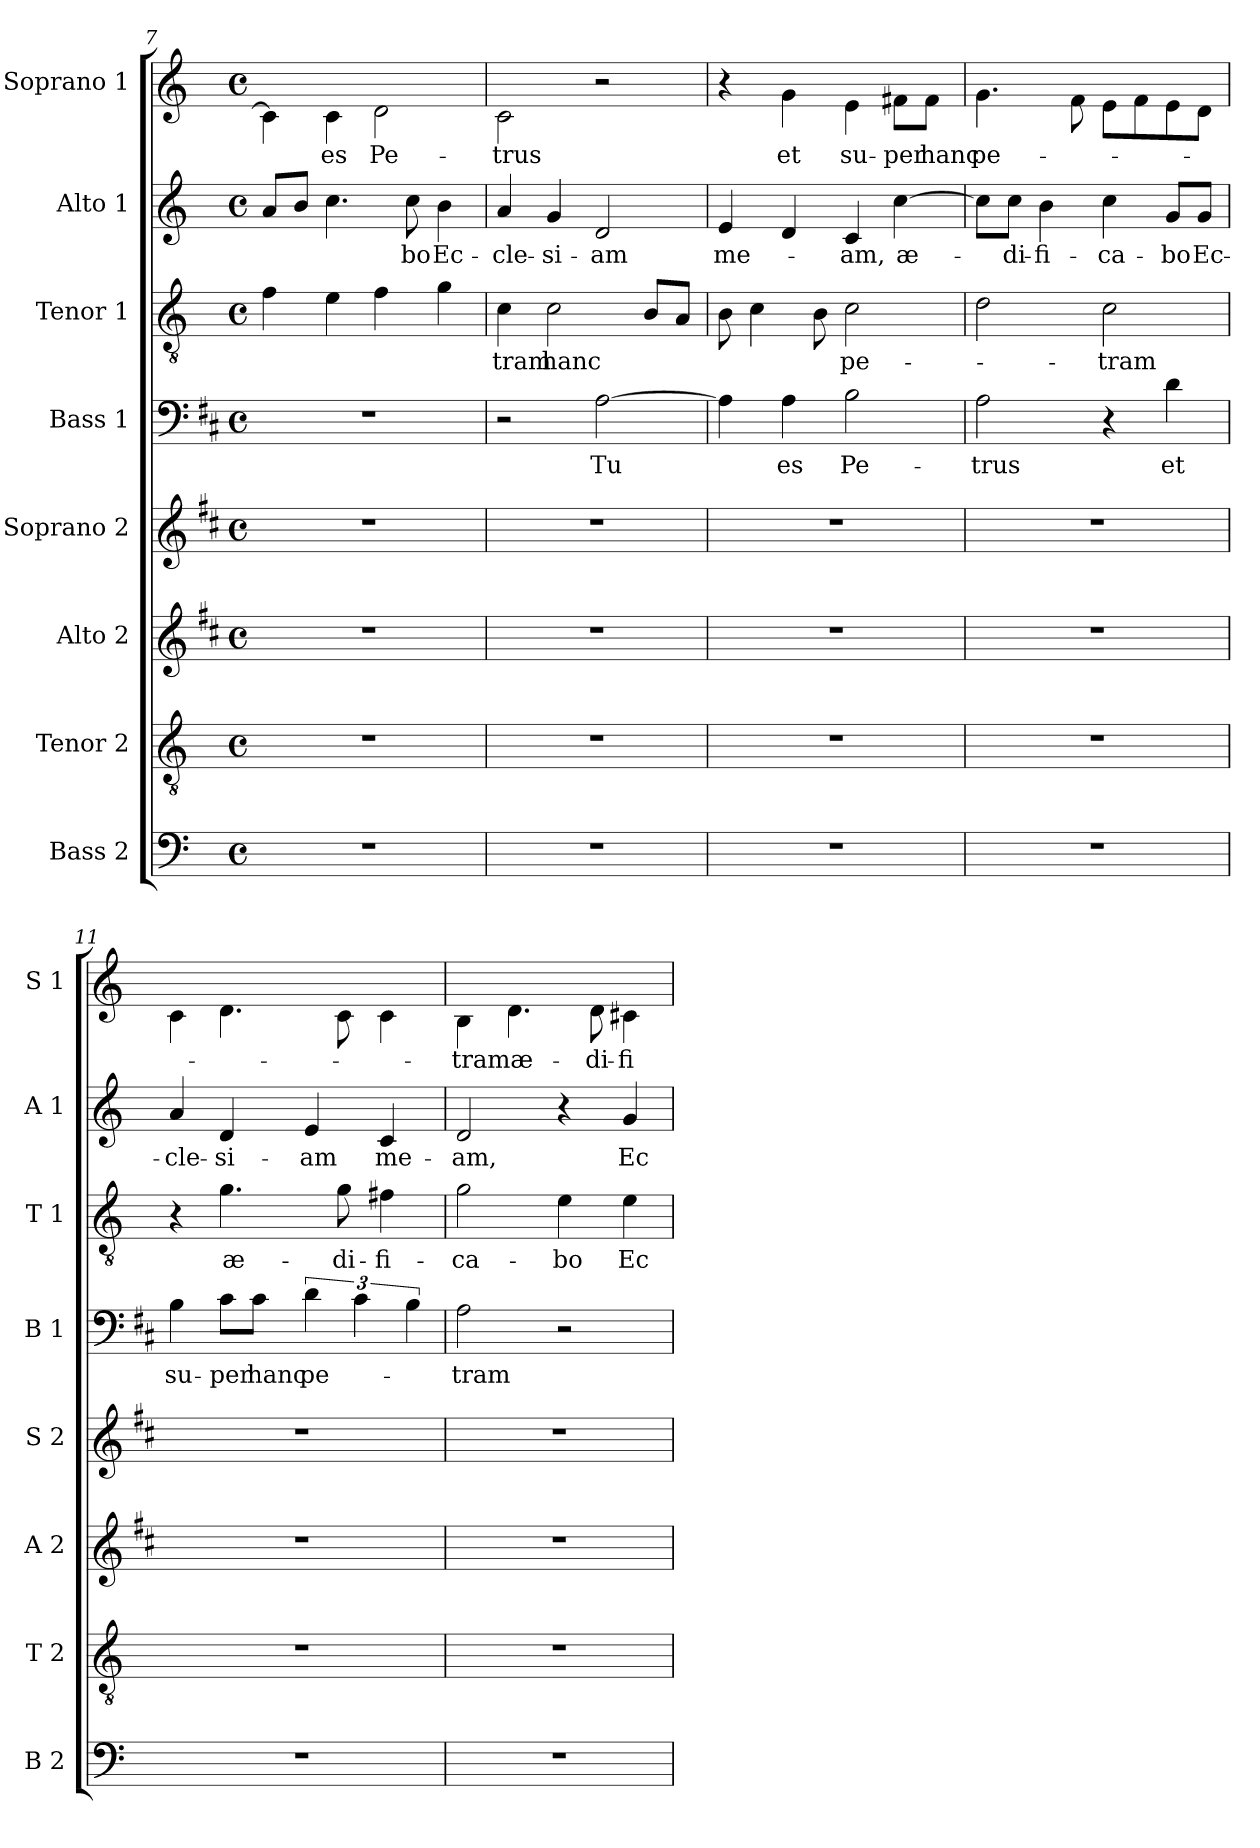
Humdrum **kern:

**kern	**kern	**kern	**kern	**kern	**text	**kern	**text	**kern	**text	**kern	**text
*part8	*part7	*part6	*part5	*part4	*part4	*part3	*part3	*part2	*part2	*part1	*part1
*staff8	*staff7	*staff6	*staff5	*staff4	*staff4	*staff3	*staff3	*staff2	*staff2	*staff1	*staff1
*I"Bass 2	*I"Tenor 2	*I"Alto 2	*I"Soprano 2	*I"Bass 1	*	*I"Tenor 1	*	*I"Alto 1	*	*I"Soprano 1	*
*I'B 2	*I'T 2	*I'A 2	*I'S 2	*I'B 1	*	*I'T 1	*	*I'A 1	*	*I'S 1	*
!!LO:PB:g=z
*clefF4	*clefGv2	*clefG2	*clefG2	*clefF4	*	*clefGv2	*	*clefG2	*	*clefG2	*
*	*	*ITrd1c2	*ITrd1c2	*ITrd1c2	*	*	*	*	*	*ITrd-7c-12	*
*k[]	*k[]	*k[]	*k[]	*k[]	*	*k[]	*	*k[]	*	*k[]	*
*C:	*C:	*C:	*C:	*C:	*	*C:	*	*C:	*	*C:	*
*M4/4	*M4/4	*M4/4	*M4/4	*M4/4	*	*M4/4	*	*M4/4	*	*M4/4	*
*met(c)	*met(c)	*met(c)	*met(c)	*met(c)	*	*met(c)	*	*met(c)	*	*met(c)	*
=7	=7	=7	=7	=7	=7	=7	=7	=7	=7	=7	=7
1r	1r	1r	1r	1r	.	4f\	.	8a/L	.	4cc\]	.
.	.	.	.	.	.	.	.	8b/J	.	.	.
!	!	!	!	!	!	!	!	!	!	!	!LO:LY:b
.	.	.	.	.	.	4e\	.	4.cc\	.	4cc\	es
!	!	!	!	!	!	!	!	!	!	!	!LO:LY:b
.	.	.	.	.	.	4f\	.	.	.	2dd\	Pe-
!	!	!	!	!	!	!	!	!	!LO:LY:b	!	!
.	.	.	.	.	.	.	.	8cc\	-bo	.	.
!	!	!	!	!	!	!	!	!	!LO:LY:b	!	!
.	.	.	.	.	.	4g\	.	4b\	Ec-	.	.
=8	=8	=8	=8	=8	=8	=8	=8	=8	=8	=8	=8
!	!	!	!	!	!	!	!LO:LY:b	!	!LO:LY:b	!	!LO:LY:b
1r	1r	1r	1r	2r	.	4c\	-tram	4a/	-cle-	2cc\	-trus
!	!	!	!	!	!	!	!LO:LY:b	!	!LO:LY:b	!	!
.	.	.	.	.	.	2c\	hanc	4g/	-si-	.	.
!	!	!	!	!	!LO:LY:b	!	!	!	!LO:LY:b	!	!
.	.	.	.	[2G\	Tu	.	.	2d/	-am	2r	.
.	.	.	.	.	.	8B/L	.	.	.	.	.
.	.	.	.	.	.	8A/J	.	.	.	.	.
=9	=9	=9	=9	=9	=9	=9	=9	=9	=9	=9	=9
!	!	!	!	!	!	!	!	!	!LO:LY:b	!	!
1r	1r	1r	1r	4G\]	.	8B\	.	4e/	me-	4r	.
.	.	.	.	.	.	4c\	.	.	.	.	.
!	!	!	!	!	!LO:LY:b	!	!	!	!	!	!LO:LY:b
.	.	.	.	4G\	es	.	.	4d/	.	4gg\	et
.	.	.	.	.	.	8B\	.	.	.	.	.
!	!	!	!	!	!LO:LY:b	!	!LO:LY:b	!	!LO:LY:b	!	!LO:LY:b
.	.	.	.	2A\	Pe-	2c\	pe-	4c/	-am,	4ee\	su-
!	!	!	!	!	!	!	!	!	!LO:LY:b	!	!LO:LY:b
.	.	.	.	.	.	.	.	[4cc\	æ-	8ff#X\L	-per
!	!	!	!	!	!	!	!	!	!	!	!LO:LY:b
.	.	.	.	.	.	.	.	.	.	8ff#\J	hanc
=10	=10	=10	=10	=10	=10	=10	=10	=10	=10	=10	=10
!	!	!	!	!	!LO:LY:b	!	!	!	!	!	!LO:LY:b
1r	1r	1r	1r	2G\	-trus	2d\	.	8cc\L]	.	4.gg\	pe-
!	!	!	!	!	!	!	!	!	!LO:LY:b	!	!
.	.	.	.	.	.	.	.	8cc\J	-di-	.	.
!	!	!	!	!	!	!	!	!	!LO:LY:b	!	!
.	.	.	.	.	.	.	.	4b\	-fi-	.	.
.	.	.	.	.	.	.	.	.	.	8ff\	.
!	!	!	!	!	!	!	!LO:LY:b	!	!LO:LY:b	!	!
.	.	.	.	4r	.	2c\	-tram	4cc\	-ca-	8ee\L	.
.	.	.	.	.	.	.	.	.	.	8ff\	.
!	!	!	!	!	!LO:LY:b	!	!	!	!LO:LY:b	!	!
.	.	.	.	4c\	et	.	.	8g/L	-bo	8ee\	.
!	!	!	!	!	!	!	!	!	!LO:LY:b	!	!
.	.	.	.	.	.	.	.	8g/J	Ec-	8dd\J	.
=11	=11	=11	=11	=11	=11	=11	=11	=11	=11	=11	=11
!	!	!	!	!	!LO:LY:b	!	!	!	!LO:LY:b	!	!
1r	1r	1r	1r	4A\	su-	4r	.	4a/	-cle-	4cc\	.
!	!	!	!	!	!LO:LY:b	!	!LO:LY:b	!	!LO:LY:b	!	!
.	.	.	.	8B\L	-per	4.g\	æ-	4d/	-si-	4.dd\	.
!	!	!	!	!	!LO:LY:b	!	!	!	!	!	!
.	.	.	.	8B\J	hanc	.	.	.	.	.	.
!	!	!	!	!	!LO:LY:b	!	!	!	!LO:LY:b	!	!
.	.	.	.	6c\	pe-	.	.	4e/	-am	.	.
!	!	!	!	!	!	!	!LO:LY:b	!	!	!	!
.	.	.	.	.	.	8g\	-di-	.	.	8cc\	.
.	.	.	.	6B\	.	.	.	.	.	.	.
!	!	!	!	!	!	!	!LO:LY:b	!	!LO:LY:b	!	!
.	.	.	.	.	.	4f#X\	-fi-	4c/	me-	4cc\	.
.	.	.	.	6A\	.	.	.	.	.	.	.
=12	=12	=12	=12	=12	=12	=12	=12	=12	=12	=12	=12
!	!	!	!	!	!LO:LY:b	!	!LO:LY:b	!	!LO:LY:b	!	!LO:LY:b
1r	1r	1r	1r	2G\	-tram	2g\	-ca-	2d/	-am,	4b\	-tram
!	!	!	!	!	!	!	!	!	!	!	!LO:LY:b
.	.	.	.	.	.	.	.	.	.	4.dd\	æ-
!	!	!	!	!	!	!	!LO:LY:b	!	!	!	!
.	.	.	.	2r	.	4e\	-bo	4r	.	.	.
!	!	!	!	!	!	!	!	!	!	!	!LO:LY:b
.	.	.	.	.	.	.	.	.	.	8dd\	-di-
!	!	!	!	!	!	!	!LO:LY:b	!	!LO:LY:b	!	!LO:LY:b
.	.	.	.	.	.	4e\	Ec-	4g/	Ec-	4cc#X\	-fi-
=	=	=	=	=	=	=	=	=	=	=	=
*-	*-	*-	*-	*-	*-	*-	*-	*-	*-	*-	*-
